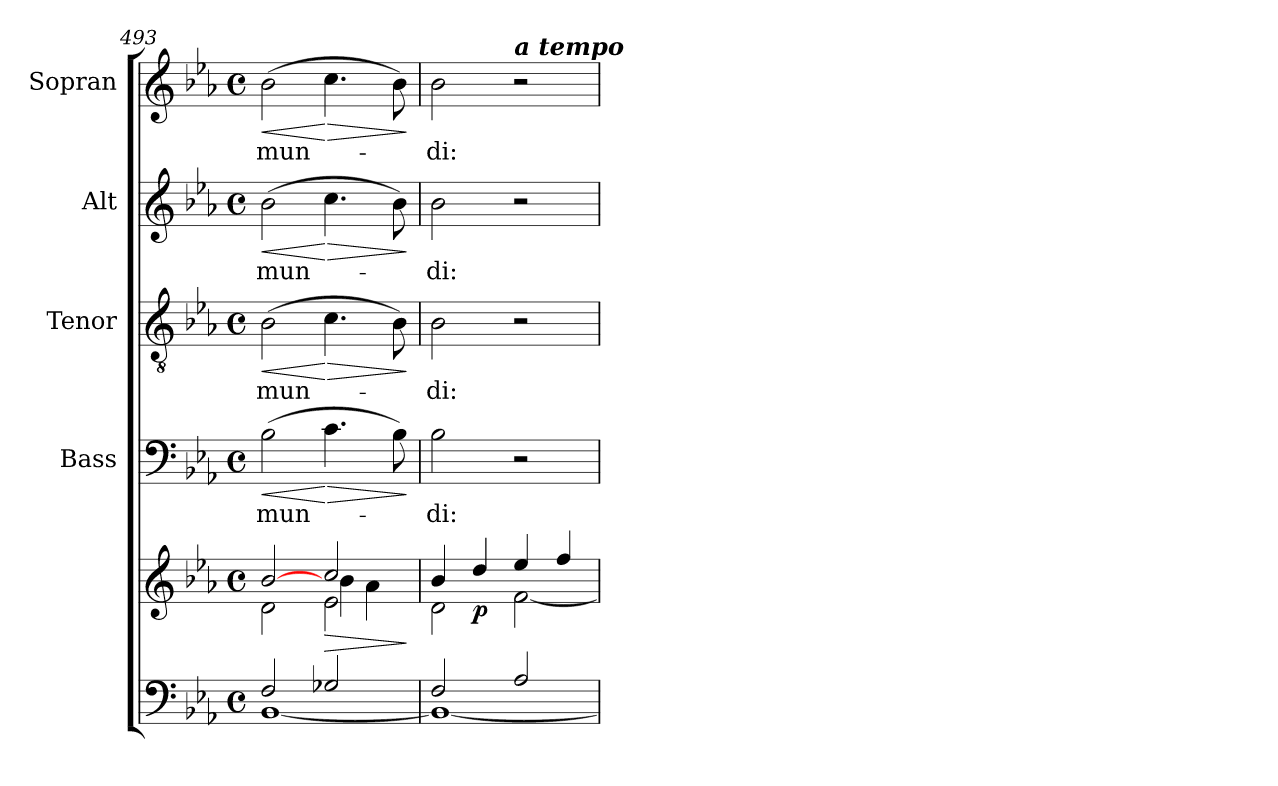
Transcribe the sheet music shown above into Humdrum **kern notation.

**kern	**kern	**dynam	**kern	**text	**dynam	**kern	**text	**dynam	**kern	**text	**dynam	**kern	**text	**dynam
*part5	*part5	*part5	*part4	*part4	*part4	*part3	*part3	*part3	*part2	*part2	*part2	*part1	*part1	*part1
*staff6	*staff5	*staff5/6	*staff4	*staff4	*staff4	*staff3	*staff3	*staff3	*staff2	*staff2	*staff2	*staff1	*staff1	*staff1
*	*	*	*I"Bass	*	*	*I"Tenor	*	*	*I"Alt	*	*	*I"Sopran	*	*
*	*	*	*I'B.	*	*	*I'T.	*	*	*I'A.	*	*	*I'S.	*	*
*clefF4	*clefG2	*	*clefF4	*	*	*clefGv2	*	*	*clefG2	*	*	*clefG2	*	*
*k[b-e-a-]	*k[b-e-a-]	*	*k[b-e-a-]	*	*	*k[b-e-a-]	*	*	*k[b-e-a-]	*	*	*k[b-e-a-]	*	*
*E-:	*E-:	*	*E-:	*	*	*E-:	*	*	*E-:	*	*	*E-:	*	*
*M4/4	*M4/4	*	*M4/4	*	*	*M4/4	*	*	*M4/4	*	*	*M4/4	*	*
*met(c)	*met(c)	*	*met(c)	*	*	*met(c)	*	*	*met(c)	*	*	*met(c)	*	*
=493	=493	=493	=493	=493	=493	=493	=493	=493	=493	=493	=493	=493	=493	=493
*^	*^	*	*	*	*	*	*	*	*	*	*	*	*	*
*	*	*	*^	*	*	*	*	*	*	*	*	*	*	*	*	*
!	!	!	!	!	!	!	!LO:LY:b	!LO:HP:b	!	!LO:LY:b	!LO:HP:b	!	!LO:LY:b	!LO:HP:b	!	!LO:LY:b	!LO:HP:b
2F/	[<1BB-	[>2b-/	2d\	2ryy	.	(>2B-\	mun-	<	(>2B-\	mun-	<	(>2b-\	mun-	<	(>2b-\	mun-	<
!	!	!	!	!	!LO:HP:b	!	!	!LO:HP:n=1:b	!	!	!LO:HP:n=1:b	!	!	!LO:HP:n=1:b	!	!	!LO:HP:n=1:b
2G-X/	.	2cc/	2e-\	4b-\	>	4.c\	.	[ >	4.c\	.	[ >	4.cc\	.	[ >	4.cc\	.	[ >
.	.	.	.	4a-\	.	.	.	.	.	.	.	.	.	.	.	.	.
.	.	.	.	.	.	8B-\)	.	.	8B-\)	.	.	8b-\)	.	.	8b-\)	.	.
*v	*v	*	*	*	*	*	*	*	*	*	*	*	*	*	*	*	*
*	*v	*v	*v	*	*	*	*	*	*	*	*	*	*	*	*	*
.	.	]	.	.	]	.	.	]	.	.	]	.	.	]
=494	=494	=494	=494	=494	=494	=494	=494	=494	=494	=494	=494	=494	=494	=494
*^	*^	*	*	*	*	*	*	*	*	*	*	*	*	*
!	!	!	!	!	!	!LO:LY:b	!	!	!LO:LY:b	!	!	!LO:LY:b	!	!	!LO:LY:b	!
2F/	1BB-_	4b-/	2d\	.	2B-\	-di:	.	2B-\	-di:	.	2b-\	-di:	.	2b-\	-di:	.
!	!	!	!	!LO:DY:b	!	!	!	!	!	!	!	!	!	!	!	!
.	.	4dd/	.	p	.	.	.	.	.	.	.	.	.	.	.	.
!	!	!	!	!	!	!	!	!	!	!	!	!	!	!LO:TX:a:Bi:t=a tempo	!	!
2A-/	.	4ee-/	[<2f\	.	2r	.	.	2r	.	.	2r	.	.	2r	.	.
.	.	4ff/	.	.	.	.	.	.	.	.	.	.	.	.	.	.
*v	*v	*	*	*	*	*	*	*	*	*	*	*	*	*	*	*
*	*v	*v	*	*	*	*	*	*	*	*	*	*	*	*	*
=	=	=	=	=	=	=	=	=	=	=	=	=	=	=
*-	*-	*-	*-	*-	*-	*-	*-	*-	*-	*-	*-	*-	*-	*-
